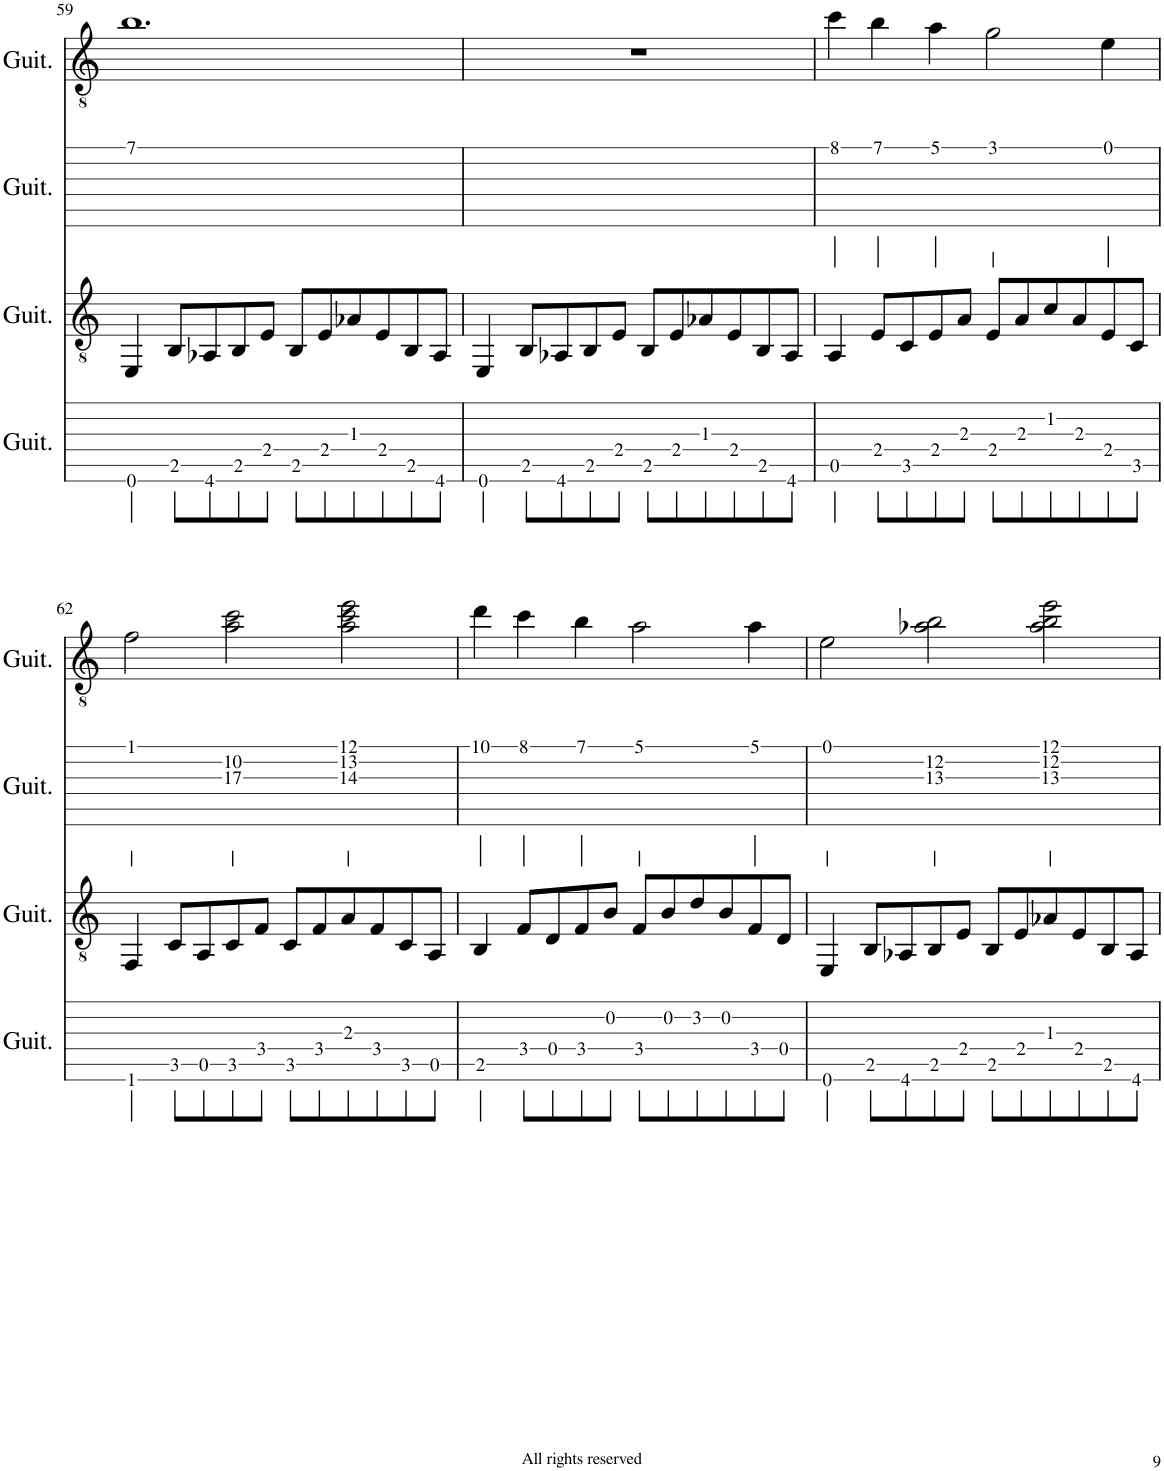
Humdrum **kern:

**kern	**kern	**kern	**kern
*part4	*part3	*part2	*part1
*staff4	*staff3	*staff2	*staff1
*I"Classical Guitar	*I"Classical Guitar	*I"Acoustic Guitar	*I"Acoustic Guitar
*I'Guit.	*I'Guit.	*I'Guit.	*I'Guit.
!!LO:PB:g=z
*	*clefGv2	*	*clefGv2
*k[]	*k[]	*k[]	*k[]
*M6/4	*M6/4	*M6/4	*M6/4
=59	=59	=59	=59
4EE\	4EE/	1.b	1.b
8BB\L	8BB/L	.	.
8AA-X\	8AA-X/	.	.
8BB\	8BB/	.	.
8E\J	8E/J	.	.
8BB\L	8BB/L	.	.
8E\	8E/	.	.
8A-X\	8A-X/	.	.
8E\	8E/	.	.
8BB\	8BB/	.	.
8AA-\J	8AA-/J	.	.
=60	=60	=60	=60
4EE\	4EE/	1.r	1.r
8BB\L	8BB/L	.	.
8AA-X\	8AA-X/	.	.
8BB\	8BB/	.	.
8E\J	8E/J	.	.
8BB\L	8BB/L	.	.
8E\	8E/	.	.
8A-X\	8A-X/	.	.
8E\	8E/	.	.
8BB\	8BB/	.	.
8AA-\J	8AA-/J	.	.
=61	=61	=61	=61
4AA\	4AA/	4cc\	4cc\
8E\L	8E/L	4b\	4b\
8C\	8C/	.	.
8E\	8E/	4a\	4a\
8A\J	8A/J	.	.
8E\L	8E/L	2g\	2g\
8A\	8A/	.	.
8c\	8c/	.	.
8A\	8A/	.	.
8E\	8E/	4e\	4e\
8C\J	8C/J	.	.
!!LO:LB:g=z
=62	=62	=62	=62
4FF\	4FF/	2f\	2f\
8C\L	8C/L	.	.
8AA\	8AA/	.	.
8C\	8C/	2cc\ 2a\	2a\ 2cc\
8F\J	8F/J	.	.
8C\L	8C/L	.	.
8F\	8F/	.	.
8A\	8A/	2a\ 2cc\ 2ee\	2a\ 2cc\ 2ee\
8F\	8F/	.	.
8C\	8C/	.	.
8AA\J	8AA/J	.	.
=63	=63	=63	=63
4BB\	4BB/	4dd\	4dd\
8F\L	8F/L	4cc\	4cc\
8D\	8D/	.	.
8F\	8F/	4b\	4b\
8B\J	8B/J	.	.
8F\L	8F/L	2a\	2a\
8B\	8B/	.	.
8d\	8d/	.	.
8B\	8B/	.	.
8F\	8F/	4a\	4a\
8D\J	8D/J	.	.
=64	=64	=64	=64
4EE\	4EE/	2e\	2e\
8BB\L	8BB/L	.	.
8AA-X\	8AA-X/	.	.
8BB\	8BB/	2a-X\ 2b\	2a-X\ 2b\
8E\J	8E/J	.	.
8BB\L	8BB/L	.	.
8E\	8E/	.	.
8A-X\	8A-X/	2a-\ 2b\ 2ee\	2a-\ 2b\ 2ee\
8E\	8E/	.	.
8BB\	8BB/	.	.
8AA-\J	8AA-/J	.	.
=	=	=	=
*-	*-	*-	*-
